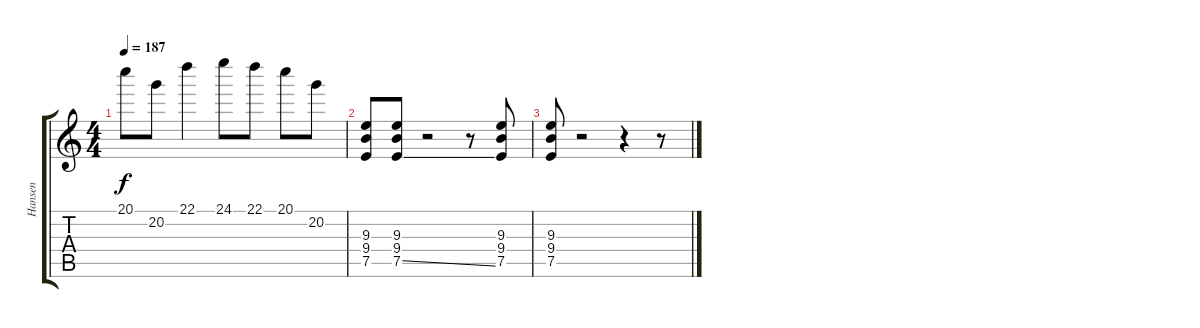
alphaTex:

\track ("Hansen" "Hansen") {instrument distortionguitar}
\staff {score tabs}
\tuning (E4 B3 G3 D3 A2 E2) {hide}
\ts (4 4)
\tempo 187
\clef g2
\ks c
20.1.8{dy f} 20.2.8 22.1.4 24.1.8 22.1.8 20.1.8 20.2.8 |
(9.3 9.4 7.5).8 (9.3 9.4 7.5{ss}).8 r.2 r.8 (9.3 9.4 7.5).8 |
(9.3 9.4 7.5).8 r.2 r.4 r.8
